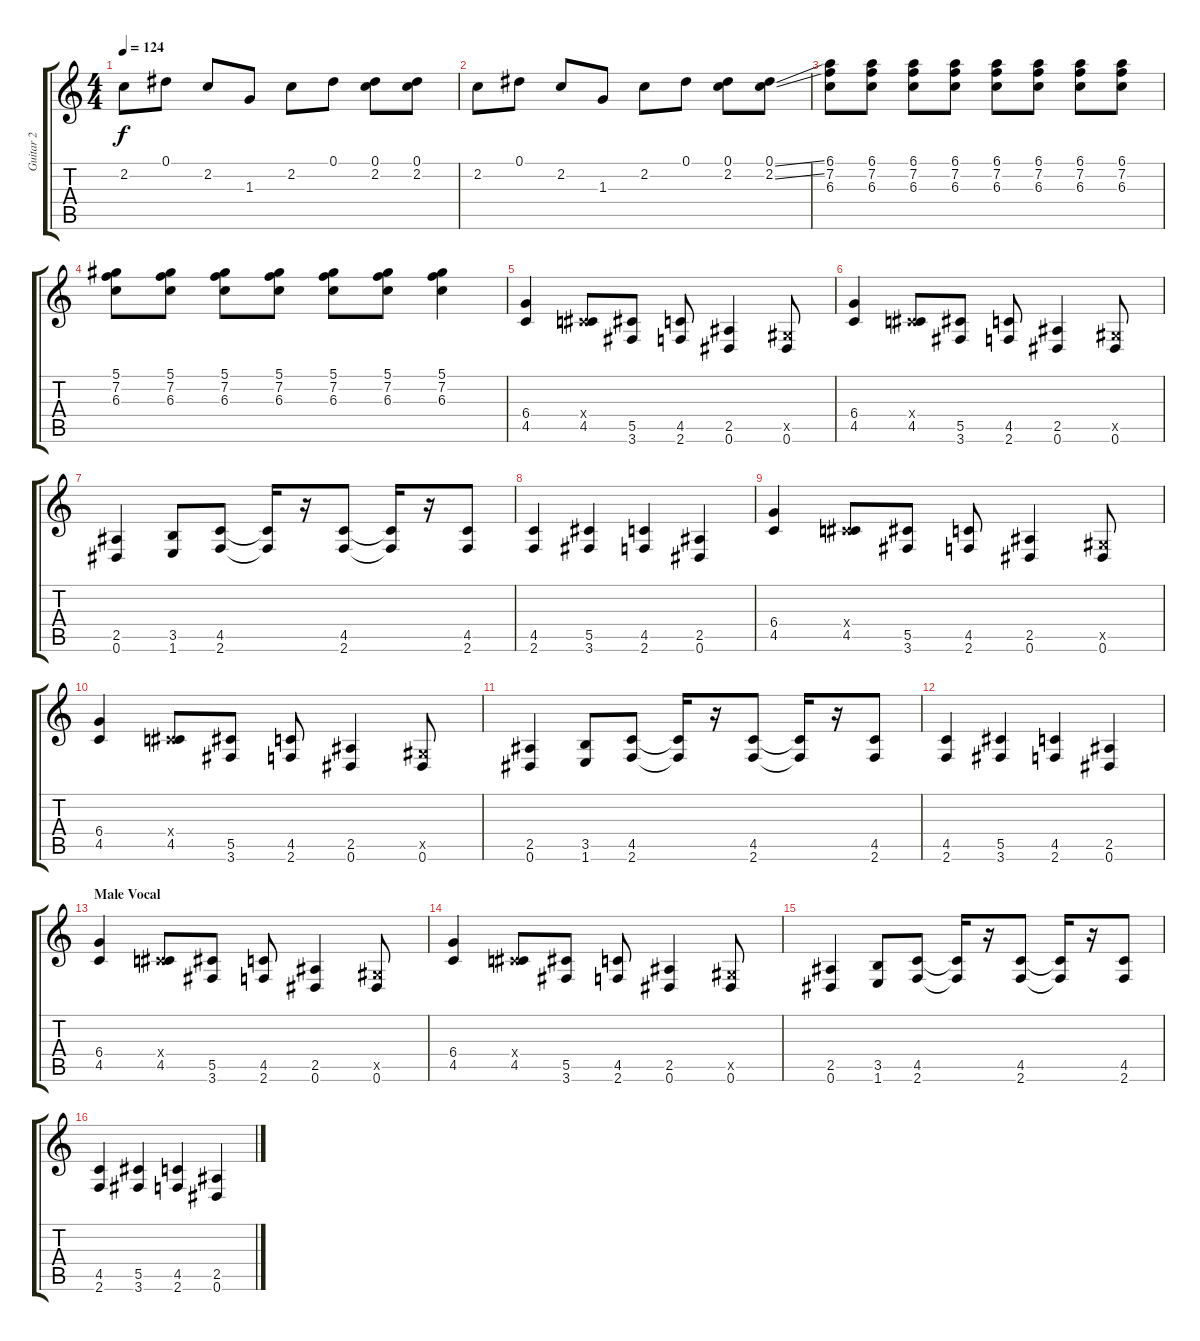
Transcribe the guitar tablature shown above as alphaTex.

\track ("Guitar 2" "Guitar 2") {instrument distortionguitar}
\staff {score tabs}
\tuning (Eb4 Bb3 Gb3 Db3 Ab2 Eb2) {hide}
\ts (4 4)
\tempo 124
\clef g2
\ks c
2.2.8{dy f} 0.1.8 2.2.8 1.3.8 2.2.8 0.1.8 (0.1 2.2).8 (0.1 2.2).8 |
2.2.8 0.1.8 2.2.8 1.3.8 2.2.8 0.1.8 (0.1 2.2).8 (0.1{ss} 2.2{ss}).8 |
(6.1 7.2 6.3).8{volume 13} (6.1 7.2 6.3).8 (6.1 7.2 6.3).8 (6.1 7.2 6.3).8 (6.1 7.2 6.3).8 (6.1 7.2 6.3).8 (6.1 7.2 6.3).8 (6.1 7.2 6.3).8 |
(5.1 7.2 6.3).8 (5.1 7.2 6.3).8 (5.1 7.2 6.3).8 (5.1 7.2 6.3).8 (5.1 7.2 6.3).8 (5.1 7.2 6.3).8 (5.1 7.2 6.3).4 |
(6.4 4.5).4 (0.4{x} 4.5).8 (5.5 3.6).8 (4.5 2.6).8 (2.5 0.6).4 (0.5{x} 0.6).8 |
(6.4 4.5).4 (0.4{x} 4.5).8 (5.5 3.6).8 (4.5 2.6).8 (2.5 0.6).4 (0.5{x} 0.6).8 |
(2.5 0.6).4 (3.5 1.6).8 (4.5 2.6).8 (4.5{t} 2.6{t}).16 r.16 (4.5 2.6).8 (4.5{t} 2.6{t}).16 r.16 (4.5 2.6).8 |
(4.5 2.6).4 (5.5 3.6).4 (4.5 2.6).4 (2.5 0.6).4 |
(6.4 4.5).4 (0.4{x} 4.5).8 (5.5 3.6).8 (4.5 2.6).8 (2.5 0.6).4 (0.5{x} 0.6).8 |
(6.4 4.5).4 (0.4{x} 4.5).8 (5.5 3.6).8 (4.5 2.6).8 (2.5 0.6).4 (0.5{x} 0.6).8 |
(2.5 0.6).4 (3.5 1.6).8 (4.5 2.6).8 (4.5{t} 2.6{t}).16 r.16 (4.5 2.6).8 (4.5{t} 2.6{t}).16 r.16 (4.5 2.6).8 |
(4.5 2.6).4 (5.5 3.6).4 (4.5 2.6).4 (2.5 0.6).4 |
\section ("" "Male Vocal")
(6.4 4.5).4 (0.4{x} 4.5).8 (5.5 3.6).8 (4.5 2.6).8 (2.5 0.6).4 (0.5{x} 0.6).8 |
(6.4 4.5).4 (0.4{x} 4.5).8 (5.5 3.6).8 (4.5 2.6).8 (2.5 0.6).4 (0.5{x} 0.6).8 |
(2.5 0.6).4 (3.5 1.6).8 (4.5 2.6).8 (4.5{t} 2.6{t}).16 r.16 (4.5 2.6).8 (4.5{t} 2.6{t}).16 r.16 (4.5 2.6).8 |
(4.5 2.6).4 (5.5 3.6).4 (4.5 2.6).4 (2.5 0.6).4
